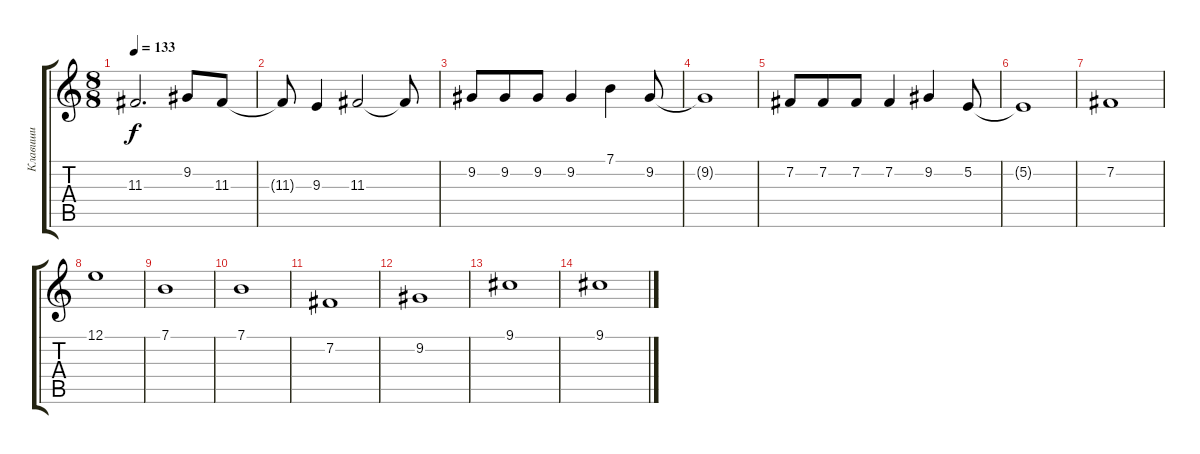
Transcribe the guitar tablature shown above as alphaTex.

\track ("Клавиши" "Клавиши") {instrument acousticgrandpiano}
\staff {score tabs}
\tuning (E4 B3 G3 D3 A2 E2) {hide}
\ts (8 8)
\tempo 133
\clef g2
\ks c
11.3.2{d dy f} 9.2.8 11.3.8 |
11.3{t}.8 9.3.4 11.3.2 11.3{t}.8 |
9.2.8 9.2.8 9.2.8 9.2.4 7.1.4 9.2.8 |
9.2{t}.1 |
7.2.8 7.2.8 7.2.8 7.2.4 9.2.4 5.2.8 |
5.2{t}.1 |
7.2.1 |
12.1.1 |
7.1.1 |
7.1.1 |
7.2.1 |
9.2.1 |
9.1.1 |
9.1.1
